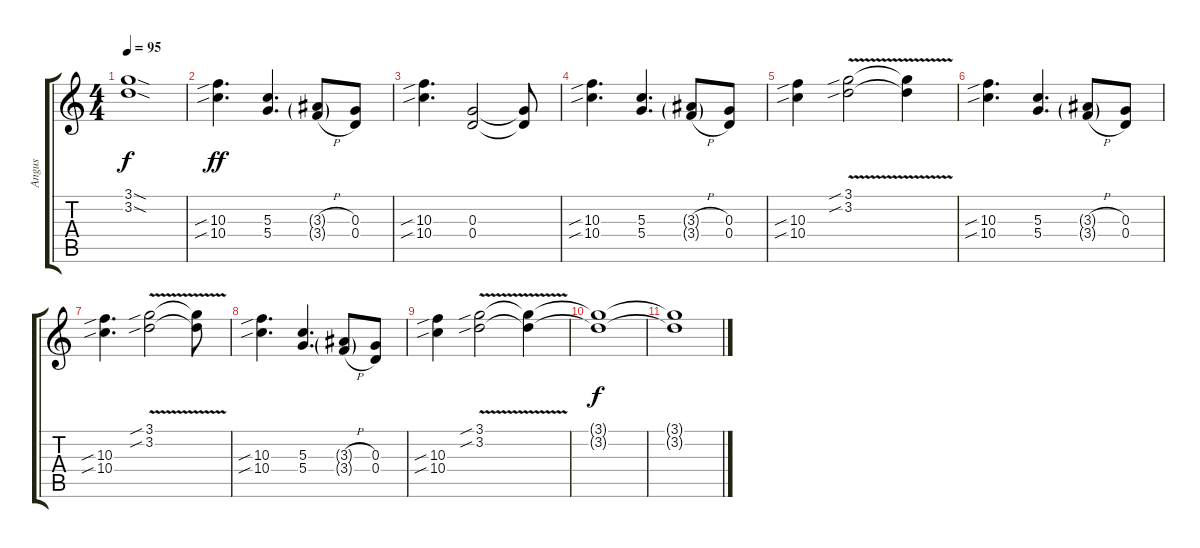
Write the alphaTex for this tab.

\track ("Angus" "Angus") {instrument overdrivenguitar}
\staff {score tabs}
\tuning (E4 B3 G3 D3 A2 E2) {hide}
\ts (4 4)
\tempo 95
\clef g2
\ks c
(3.1{sod t} 3.2{sod t}).1{dy f} |
(10.3{sib} 10.4{sib}).4{d dy ff} (5.3 5.4).4{d} (3.3{h g} 3.4{h g}).8 (0.3 0.4).8 |
(10.3{sib} 10.4{sib}).4{d} (0.3 0.4).2 (0.3{t} 0.4{t}).8 |
(10.3{sib} 10.4{sib}).4{d} (5.3 5.4).4{d} (3.3{h g} 3.4{h g}).8 (0.3 0.4).8 |
(10.3{sib} 10.4{sib}).4 (3.1{v sib} 3.2{v sib}).2 (3.1{t} 3.2{t}).4 |
(10.3{sib} 10.4{sib}).4{d} (5.3 5.4).4{d} (3.3{h g} 3.4{h g}).8 (0.3 0.4).8 |
(10.3{sib} 10.4{sib}).4{d} (3.1{v sib} 3.2{v sib}).2 (3.1{t} 3.2{t}).8 |
(10.3{sib} 10.4{sib}).4{d} (5.3 5.4).4{d} (3.3{h g} 3.4{h g}).8 (0.3 0.4).8 |
(10.3{sib} 10.4{sib}).4 (3.1{v sib} 3.2{v sib}).2 (3.1{t} 3.2{t}).4 |
(3.1{t} 3.2{t}).1{dy f} |
(3.1{t} 3.2{t}).1
